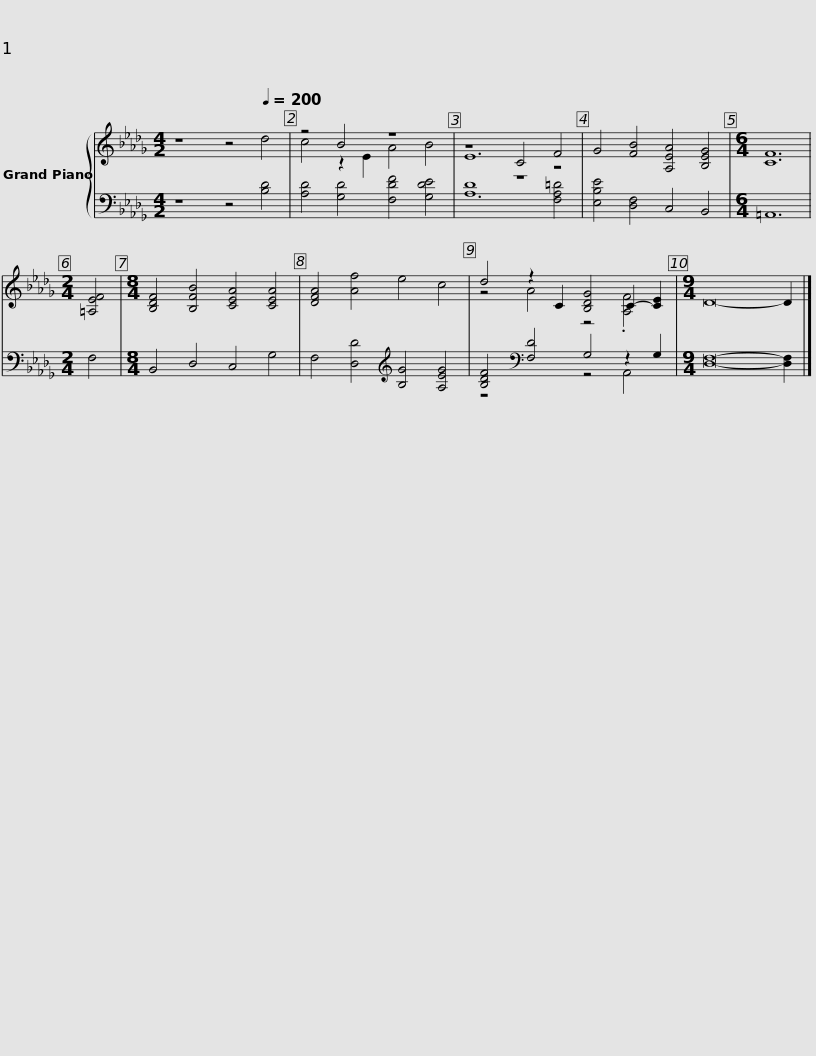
X:1
%%score { ( 1 3 ) | ( 2 4 ) }
L:1/8
M:4/2
I:linebreak $
K:Db
V:1 treble
V:3 treble
V:2 bass
V:4 bass
V:1
 z8 z4[Q:1/4=200] d4 | z4 B4 z8 | z8 C4 F4 | G4 [FB]4 [A,EA]4 [B,EG]4 |[M:6/4] [CF]12 | %5
[M:2/4] [=A,EF]4 |[M:8/4] [B,DF]4 [B,FB]4 [CEA]4 [CEA]4 |$ [DFA]4 [Af]4 e4 c4 | d4 z2 C2 [B,DG]4 C2- [CE]2 |[M:9/4] D16- D2 |] %10
V:2
 z8 z4 [B,D]4 | [A,D]4 [G,D]4 [F,DF]4 [G,DE]4 | D8 z8 | [E,B,E]4 [D,F,]4 C,4 B,,4 |[M:6/4] =A,,12 | %5
[M:2/4] F,4 |[M:8/4] B,,4 D,4 C,4 G,4 |$ F,4 [D,D]4[K:treble] [B,G]4 [A,EG]4 | [B,DF]4[K:bass] [F,D]4 G,4 z2 G,2 |[M:9/4] [D,F,]16- [D,F,]2 |] %10
V:3
 x16 | c4 z2 E2 A4 B4 | E12 z4 | x16 |[M:6/4] x12 | %5
[M:2/4] x4 |[M:8/4] x16 |$ x16 | z4 A4 z4 .[A,F]4 |[M:9/4] x18 |] %10
V:4
 x16 | x16 | A,12 [F,A,=D]4 | x16 |[M:6/4] x12 | %5
[M:2/4] x4 |[M:8/4] x16 |$ x8[K:treble] x8 | z8[K:bass] z4 A,,4 |[M:9/4] x18 |] %10
